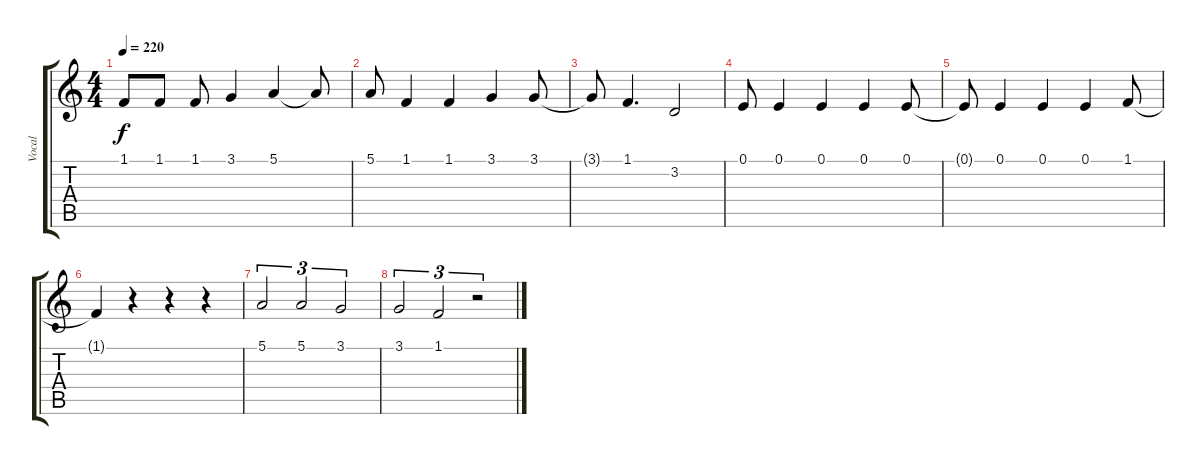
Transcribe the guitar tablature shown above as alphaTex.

\track ("Vocal" "Vocal") {instrument synthbrass1}
\staff {score tabs}
\tuning (E4 B3 G3 D3 A2 D2) {hide}
\ts (4 4)
\tempo 220
\clef g2
\ks c
1.1.8{dy f} 1.1.8 1.1.8 3.1.4 5.1.4 5.1{t}.8 |
5.1.8 1.1.4 1.1.4 3.1.4 3.1.8 |
3.1{t}.8 1.1.4{d} 3.2.2 |
0.1.8 0.1.4 0.1.4 0.1.4 0.1.8 |
0.1{t}.8 0.1.4 0.1.4 0.1.4 1.1.8 |
1.1{t}.4 r.4 r.4 r.4 |
5.1.2{tu (3 2)} 5.1.2{tu (3 2)} 3.1.2{tu (3 2)} |
3.1.2{tu (3 2)} 1.1.2{tu (3 2)} r.2{tu (3 2)}
